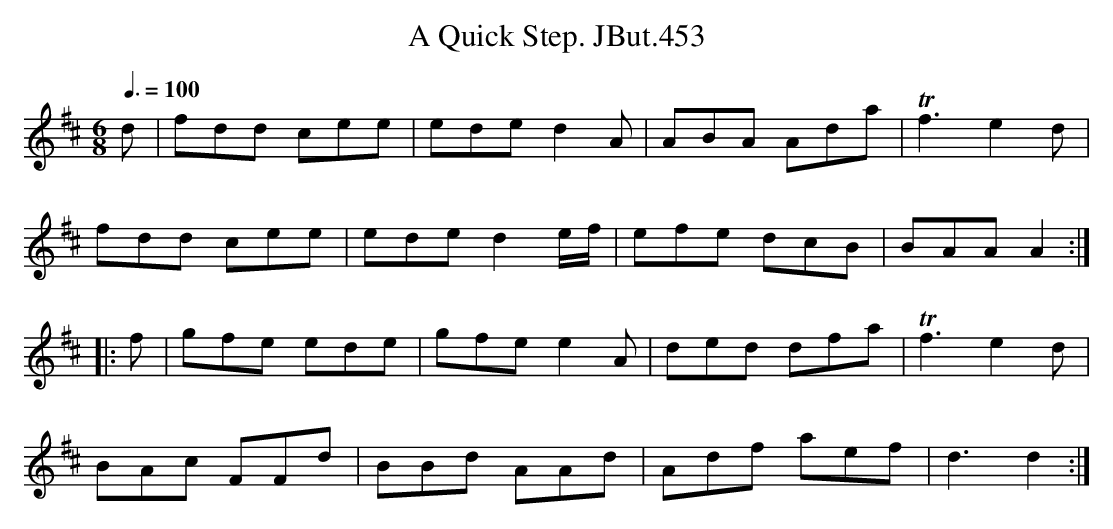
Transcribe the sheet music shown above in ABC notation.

X:1
T:Quick Step. JBut.453, A
M:6/8
L:1/8
Q:3/8=100
K:D
d|fdd cee|ede d2A|ABA Ada|!trill!f3 e2d|
fdd cee|ede d2e/f/|efe dcB|BAA A2:|
|:f|gfe ede|gfe e2A|ded dfa|!trill!f3 e2d|
BAc FFd|BBd AAd|Adf aef|d3 d2:|
